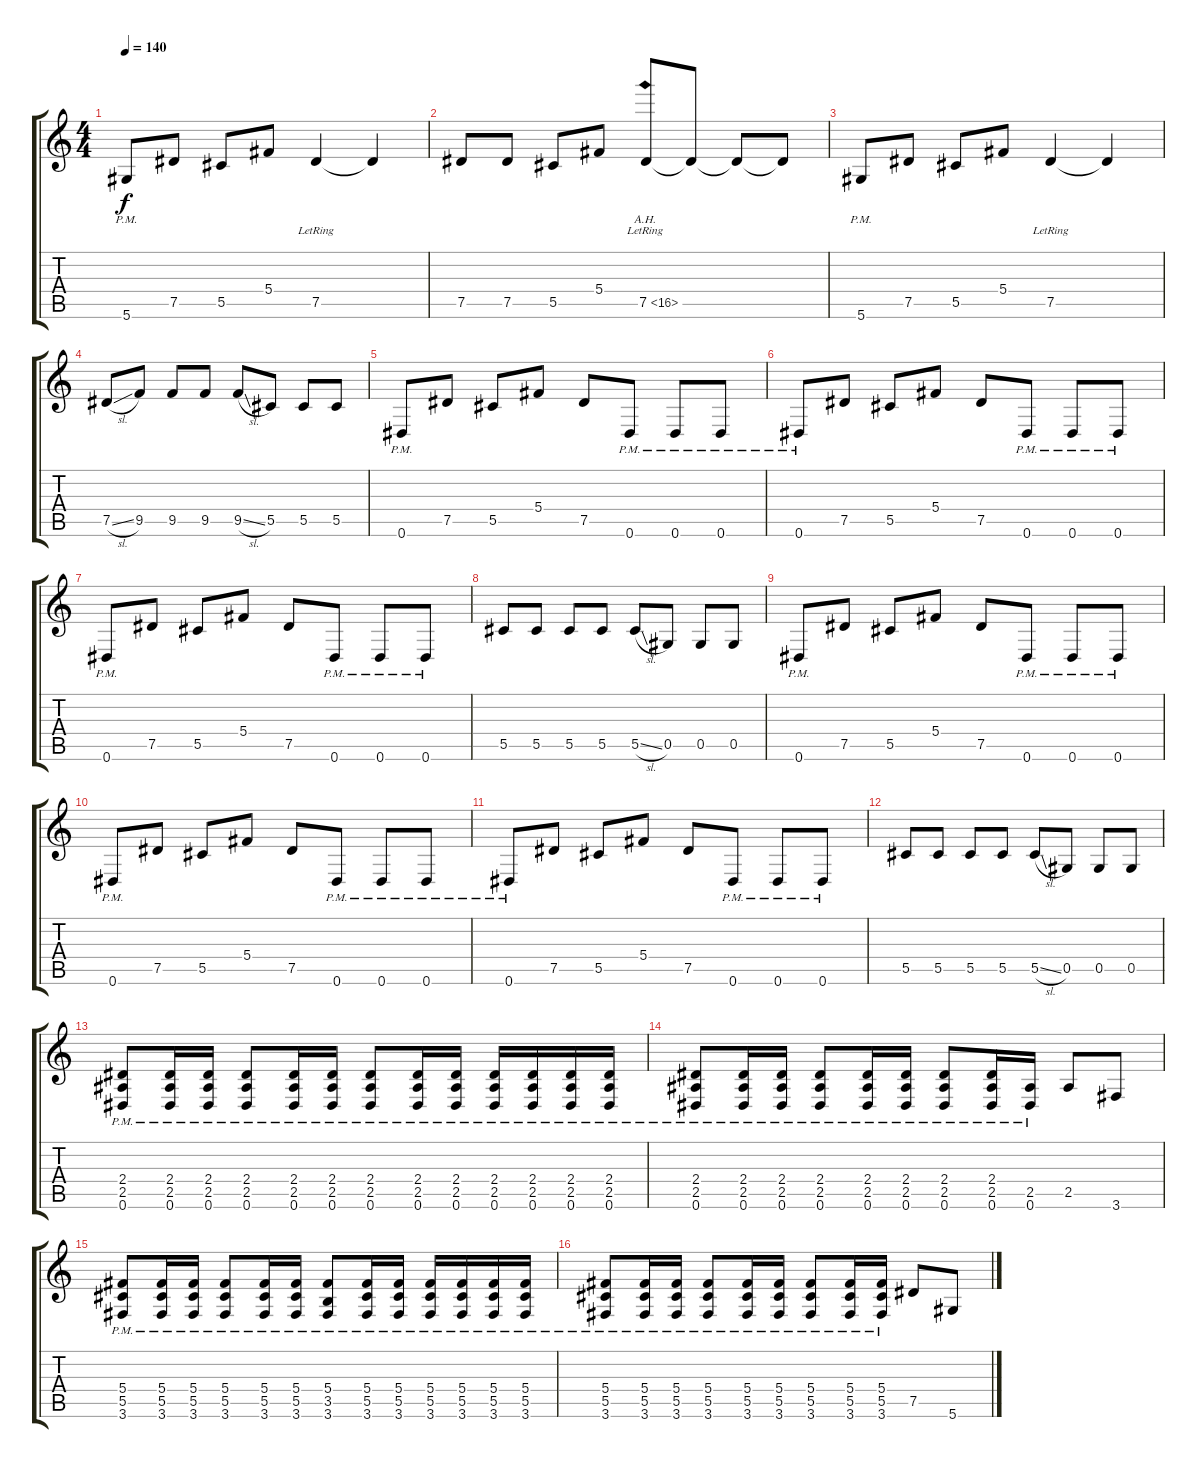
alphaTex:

\track "" {instrument overdrivenguitar}
\staff {score tabs}
\tuning (Eb4 Bb3 Gb3 Db3 Ab2 Eb2) {hide}
\ts (4 4)
\tempo 140
\clef g2
\ks c
5.6{pm}.8{dy f} 7.5.8 5.5.8 5.4.8 7.5{lr}.4 7.5{t}.4 |
7.5.8 7.5.8 5.5.8 5.4.8 7.5{ah 9 lr}.8 7.5{t}.8 7.5{t}.8 7.5{t}.8 |
5.6{pm}.8 7.5.8 5.5.8 5.4.8 7.5{lr}.4 7.5{t}.4 |
7.5{sl}.8 9.5.8 9.5.8 9.5.8 9.5{sl}.8 5.5.8 5.5.8 5.5.8 |
0.6{pm}.8 7.5.8 5.5.8 5.4.8 7.5.8 0.6{pm}.8 0.6{pm}.8 0.6{pm}.8 |
0.6{pm}.8 7.5.8 5.5.8 5.4.8 7.5.8 0.6{pm}.8 0.6{pm}.8 0.6{pm}.8 |
0.6{pm}.8 7.5.8 5.5.8 5.4.8 7.5.8 0.6{pm}.8 0.6{pm}.8 0.6{pm}.8 |
5.5.8 5.5.8 5.5.8 5.5.8 5.5{sl}.8 0.5.8 0.5.8 0.5.8 |
0.6{pm}.8 7.5.8 5.5.8 5.4.8 7.5.8 0.6{pm}.8 0.6{pm}.8 0.6{pm}.8 |
0.6{pm}.8 7.5.8 5.5.8 5.4.8 7.5.8 0.6{pm}.8 0.6{pm}.8 0.6{pm}.8 |
0.6{pm}.8 7.5.8 5.5.8 5.4.8 7.5.8 0.6{pm}.8 0.6{pm}.8 0.6{pm}.8 |
5.5.8 5.5.8 5.5.8 5.5.8 5.5{sl}.8 0.5.8 0.5.8 0.5.8 |
(2.4 2.5{pm} 0.6).8 (2.4 2.5{pm} 0.6).16 (2.4 2.5{pm} 0.6).16 (2.4 2.5{pm} 0.6).8 (2.4 2.5{pm} 0.6).16 (2.4 2.5{pm} 0.6).16 (2.4 2.5{pm} 0.6).8 (2.4 2.5{pm} 0.6).16 (2.4 2.5{pm} 0.6).16 (2.4 2.5{pm} 0.6).16 (2.4 2.5{pm} 0.6).16 (2.4 2.5{pm} 0.6).16 (2.4 2.5{pm} 0.6).16 |
(2.4 2.5 0.6{pm}).8 (2.4 2.5 0.6{pm}).16 (2.4 2.5 0.6{pm}).16 (2.4 2.5 0.6{pm}).8 (2.4 2.5 0.6{pm}).16 (2.4 2.5 0.6{pm}).16 (2.4 2.5 0.6{pm}).8 (2.4 2.5 0.6{pm}).16 (2.5 0.6{pm}).16 2.5.8 3.6.8 |
(5.4 5.5{pm} 3.6).8 (5.4 5.5{pm} 3.6).16 (5.4 5.5{pm} 3.6).16 (5.4 5.5{pm} 3.6).8 (5.4 5.5{pm} 3.6).16 (5.4 5.5{pm} 3.6).16 (5.4 3.5{pm} 3.6).8 (5.4 5.5{pm} 3.6).16 (5.4 5.5{pm} 3.6).16 (5.4 5.5{pm} 3.6).16 (5.4 5.5{pm} 3.6).16 (5.4 5.5{pm} 3.6).16 (5.4 5.5{pm} 3.6).16 |
(5.4 5.5 3.6{pm}).8 (5.4 5.5 3.6{pm}).16 (5.4 5.5 3.6{pm}).16 (5.4 5.5 3.6{pm}).8 (5.4 5.5 3.6{pm}).16 (5.4 5.5 3.6{pm}).16 (5.4 5.5 3.6{pm}).8 (5.4 5.5 3.6{pm}).16 (5.4 5.5 3.6{pm}).16 7.5.8 5.6.8
